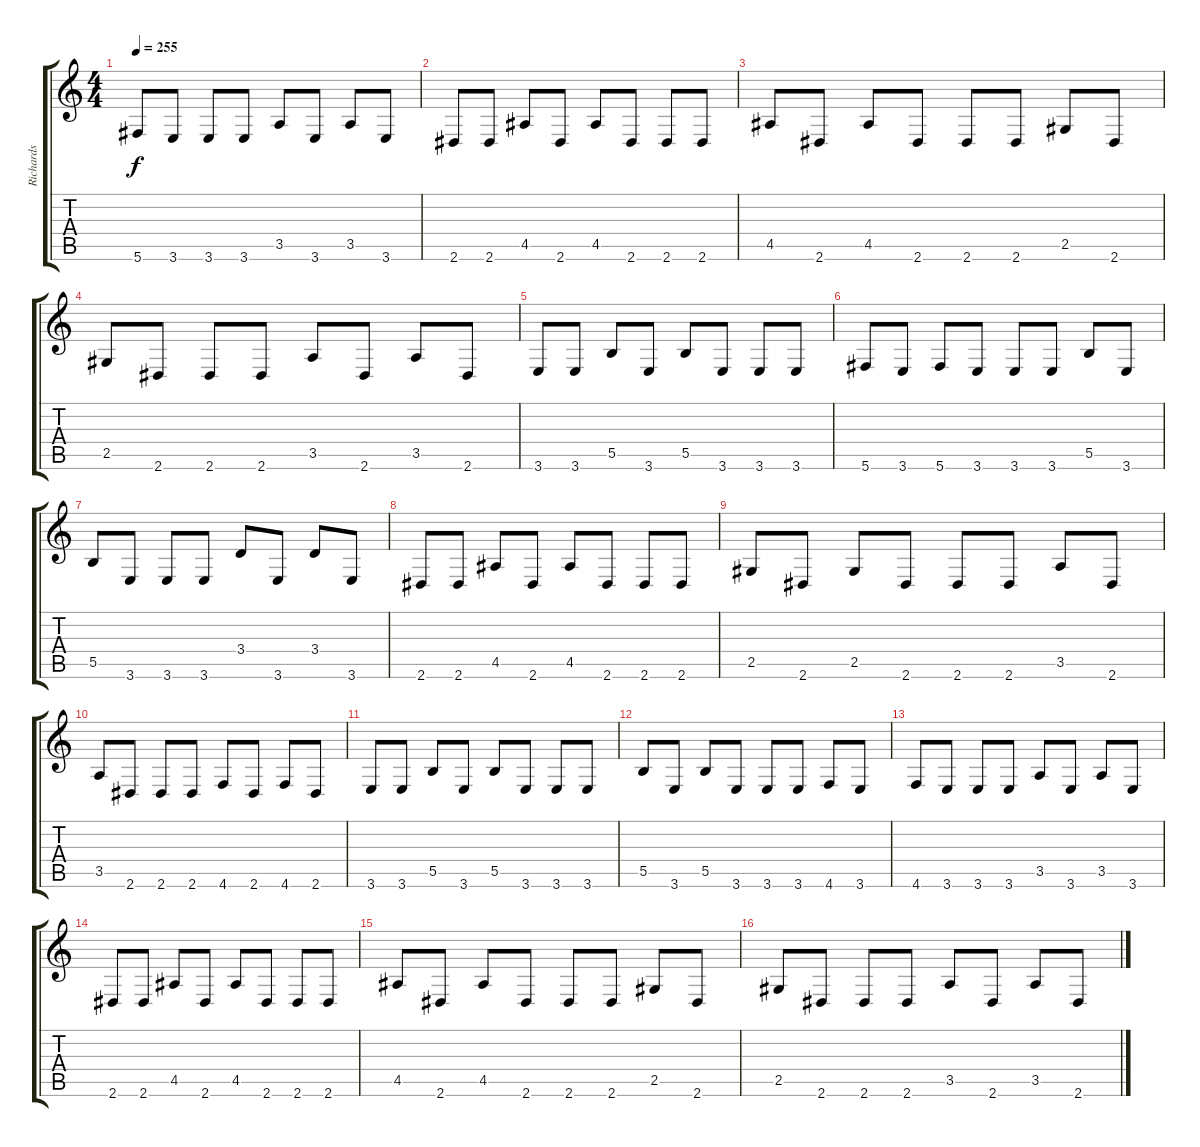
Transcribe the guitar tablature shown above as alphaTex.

\track ("Richards" "Richards") {instrument electricbassfinger}
\staff {score tabs}
\tuning (Db4 Ab3 E3 B2 Gb2 Db2) {hide}
\ts (4 4)
\tempo 255
\clef g2
\ks c
5.6.8{dy f} 3.6.8 3.6.8 3.6.8 3.5.8 3.6.8 3.5.8 3.6.8 |
2.6.8 2.6.8 4.5.8 2.6.8 4.5.8 2.6.8 2.6.8 2.6.8 |
4.5.8 2.6.8 4.5.8 2.6.8 2.6.8 2.6.8 2.5.8 2.6.8 |
2.5.8 2.6.8 2.6.8 2.6.8 3.5.8 2.6.8 3.5.8 2.6.8 |
3.6.8 3.6.8 5.5.8 3.6.8 5.5.8 3.6.8 3.6.8 3.6.8 |
5.6.8 3.6.8 5.6.8 3.6.8 3.6.8 3.6.8 5.5.8 3.6.8 |
5.5.8 3.6.8 3.6.8 3.6.8 3.4.8 3.6.8 3.4.8 3.6.8 |
2.6.8 2.6.8 4.5.8 2.6.8 4.5.8 2.6.8 2.6.8 2.6.8 |
2.5.8 2.6.8 2.5.8 2.6.8 2.6.8 2.6.8 3.5.8 2.6.8 |
3.5.8 2.6.8 2.6.8 2.6.8 4.6.8 2.6.8 4.6.8 2.6.8 |
3.6.8 3.6.8 5.5.8 3.6.8 5.5.8 3.6.8 3.6.8 3.6.8 |
5.5.8 3.6.8 5.5.8 3.6.8 3.6.8 3.6.8 4.6.8 3.6.8 |
4.6.8 3.6.8 3.6.8 3.6.8 3.5.8 3.6.8 3.5.8 3.6.8 |
2.6.8 2.6.8 4.5.8 2.6.8 4.5.8 2.6.8 2.6.8 2.6.8 |
4.5.8 2.6.8 4.5.8 2.6.8 2.6.8 2.6.8 2.5.8 2.6.8 |
2.5.8 2.6.8 2.6.8 2.6.8 3.5.8 2.6.8 3.5.8 2.6.8
